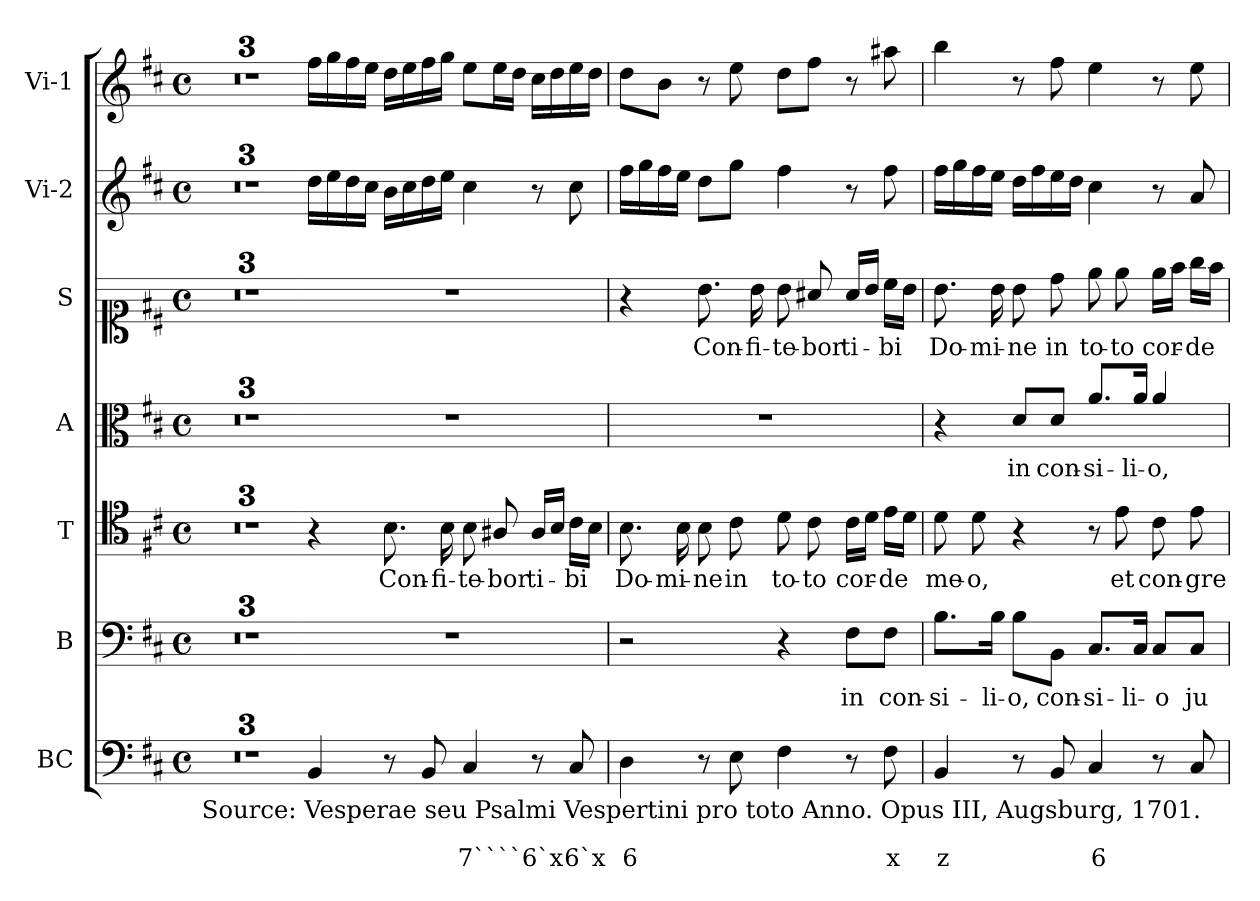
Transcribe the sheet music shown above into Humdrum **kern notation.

**kern	**text	**text	**kern	**text	**kern	**text	**kern	**text	**kern	**text	**kern	**kern
*part7	*part7	*part7	*part6	*part6	*part5	*part5	*part4	*part4	*part3	*part3	*part2	*part1
*staff7	*staff7	*staff7	*staff6	*staff6	*staff5	*staff5	*staff4	*staff4	*staff3	*staff3	*staff2	*staff1
*I"BC	*	*	*I"B	*	*I"T	*	*I"A	*	*I"S	*	*I"Vi-2	*I"Vi-1
*clefF4	*	*	*clefF4	*	*clefC4	*	*clefC3	*	*clefC1	*	*clefG2	*clefG2
*k[f#c#]	*	*	*k[f#c#]	*	*k[f#c#]	*	*k[f#c#]	*	*k[f#c#]	*	*k[f#c#]	*k[f#c#]
*D:	*	*	*D:	*	*D:	*	*D:	*	*D:	*	*D:	*D:
*M4/4	*	*	*M4/4	*	*M4/4	*	*M4/4	*	*M4/4	*	*M4/4	*M4/4
*met(c)	*	*	*met(c)	*	*met(c)	*	*met(c)	*	*met(c)	*	*met(c)	*met(c)
=1	=1	=1	=1	=1	=1	=1	=1	=1	=1	=1	=1	=1
!LO:TX:b:t=Source&colon; Vesperae seu Psalmi Vespertini pro toto Anno. Opus III, Augsburg, 1701.	!	!	!	!	!	!	!	!	!	!	!	!
1ryy	.	.	1ryy	.	1ryy	.	1ryy	.	1ryy	.	1ryy	1ryy
=2	=2	=2	=2	=2	=2	=2	=2	=2	=2	=2	=2	=2
1r	.	.	1r	.	1r	.	1r	.	1r	.	1r	1r
=3	=3	=3	=3	=3	=3	=3	=3	=3	=3	=3	=3	=3
*	*	*	*	*	*clefGv2	*	*clefG2	*	*clefG2	*	*	*
1ryy	.	.	1ryy	.	1ryy	.	1ryy	.	1ryy	.	1ryy	1ryy
=3X1-	=3X1-	=3X1-	=3X1-	=3X1-	=3X1-	=3X1-	=3X1-	=3X1-	=3X1-	=3X1-	=3X1-	=3X1-
4BB/	.	.	1r	.	4r	.	1r	.	1r	.	16dd\LL	16ff#\LL
.	.	.	.	.	.	.	.	.	.	.	16ee\	16gg\
.	.	.	.	.	.	.	.	.	.	.	16dd\	16ff#\
.	.	.	.	.	.	.	.	.	.	.	16cc#\JJ	16ee\JJ
!	!	!	!	!	!	!LO:LY:b	!	!	!	!	!	!
8r	.	.	.	.	8.B\	Con-	.	.	.	.	16b\LL	16dd\LL
.	.	.	.	.	.	.	.	.	.	.	16cc#\	16ee\
8BB/	.	.	.	.	.	.	.	.	.	.	16dd\	16ff#\
!	!	!	!	!	!	!LO:LY:b	!	!	!	!	!	!
.	.	.	.	.	16B\	-fi-	.	.	.	.	16ee\JJ	16gg\JJ
!	!	!LO:LY:b	!	!	!	!LO:LY:b	!	!	!	!	!	!
4C#/	.	7````6`x	.	.	8B\	-te-	.	.	.	.	4cc#\	8ee\L
!	!	!	!	!	!	!LO:LY:b	!	!	!	!	!	!
.	.	.	.	.	8A#X/	-bor	.	.	.	.	.	16ee\L
.	.	.	.	.	.	.	.	.	.	.	.	16dd\JJ
!	!	!	!	!	!	!LO:LY:b	!	!	!	!	!	!
8r	.	.	.	.	16A#/LL	ti-	.	.	.	.	8r	16cc#\LL
.	.	.	.	.	16B/JJ	.	.	.	.	.	.	16dd\
!	!	!LO:LY:b	!	!	!	!LO:LY:b	!	!	!	!	!	!
8C#/	.	6`x	.	.	16c#\LL	-bi	.	.	.	.	8cc#\	16ee\
.	.	.	.	.	16B\JJ	.	.	.	.	.	.	16dd\JJ
=4	=4	=4	=4	=4	=4	=4	=4	=4	=4	=4	=4	=4
!	!	!LO:LY:b	!	!	!	!LO:LY:b	!	!	!	!	!	!
4D\	.	6	2r	.	8.B\	Do-	1r	.	4r	.	16ff#\LL	8dd\L
.	.	.	.	.	.	.	.	.	.	.	16gg\	.
.	.	.	.	.	.	.	.	.	.	.	16ff#\	8b\J
!	!	!	!	!	!	!LO:LY:b	!	!	!	!	!	!
.	.	.	.	.	16B\	-mi-	.	.	.	.	16ee\JJ	.
!	!	!	!	!	!	!LO:LY:b	!	!	!	!LO:LY:b	!	!
8r	.	.	.	.	8B\	-ne	.	.	8.b\	Con-	8dd\L	8r
!	!	!	!	!	!	!LO:LY:b	!	!	!	!	!	!
8E\	.	.	.	.	8c#\	in	.	.	.	.	8gg\J	8ee\
!	!	!	!	!	!	!	!	!	!	!LO:LY:b	!	!
.	.	.	.	.	.	.	.	.	16b\	-fi-	.	.
!	!	!	!	!	!	!LO:LY:b	!	!	!	!LO:LY:b	!	!
4F#\	.	.	4r	.	8d\	to-	.	.	8b\	-te-	4ff#\	8dd\L
!	!	!	!	!	!	!LO:LY:b	!	!	!	!LO:LY:b	!	!
.	.	.	.	.	8c#\	-to	.	.	8a#X/	-bor	.	8ff#\J
!	!	!	!	!LO:LY:b	!	!LO:LY:b	!	!	!	!LO:LY:b	!	!
8r	.	.	8F#\L	in	16c#\LL	cor-	.	.	16a#/LL	ti-	8r	8r
.	.	.	.	.	16d\JJ	.	.	.	16b/JJ	.	.	.
!	!	!LO:LY:b	!	!LO:LY:b	!	!LO:LY:b	!	!	!	!LO:LY:b	!	!
8F#\	.	x	8F#\J	con-	16e\LL	-de	.	.	16cc#\LL	-bi	8ff#\	8aa#X\
.	.	.	.	.	16d\JJ	.	.	.	16b\JJ	.	.	.
=5	=5	=5	=5	=5	=5	=5	=5	=5	=5	=5	=5	=5
!	!	!LO:LY:b	!	!LO:LY:b	!	!LO:LY:b	!	!	!	!LO:LY:b	!	!
4BB/	.	z	8.B\L	-si-	8d\	me-	4r	.	8.b\	Do-	16ff#\LL	4bb\
.	.	.	.	.	.	.	.	.	.	.	16gg\	.
!	!	!	!	!	!	!LO:LY:b	!	!	!	!	!	!
.	.	.	.	.	8d\	-o,	.	.	.	.	16ff#\	.
!	!	!	!	!LO:LY:b	!	!	!	!	!	!LO:LY:b	!	!
.	.	.	16B\Jk	-li-	.	.	.	.	16b\	-mi-	16ee\JJ	.
!	!	!	!	!LO:LY:b	!	!	!	!LO:LY:b	!	!LO:LY:b	!	!
8r	.	.	8B\L	-o,	4r	.	8d/L	in	8b\	-ne	16dd\LL	8r
.	.	.	.	.	.	.	.	.	.	.	16ff#\	.
!	!	!	!	!LO:LY:b	!	!	!	!LO:LY:b	!	!LO:LY:b	!	!
8BB/	.	.	8BB\J	con-	.	.	8d/J	con-	8dd\	in	16ee\	8ff#\
.	.	.	.	.	.	.	.	.	.	.	16dd\JJ	.
!	!	!LO:LY:b	!	!LO:LY:b	!	!	!	!LO:LY:b	!	!LO:LY:b	!	!
4C#/	.	6	8.C#/L	-si-	8r	.	8.a/L	-si-	8ee\	to-	4cc#\	4ee\
!	!	!	!	!	!	!LO:LY:b	!	!	!	!LO:LY:b	!	!
.	.	.	.	.	8e\	et	.	.	8ee\	-to	.	.
!	!	!	!	!LO:LY:b	!	!	!	!LO:LY:b	!	!	!	!
.	.	.	16C#/Jk	-li-	.	.	16a/Jk	-li-	.	.	.	.
!	!	!	!	!LO:LY:b	!	!LO:LY:b	!	!LO:LY:b	!	!LO:LY:b	!	!
8r	.	.	8C#/L	-o	8c#\	con-	4a/	-o,	16ee\LL	cor-	8r	8r
.	.	.	.	.	.	.	.	.	16ff#\JJ	.	.	.
!	!	!	!	!LO:LY:b	!	!LO:LY:b	!	!	!	!LO:LY:b	!	!
8C#/	.	.	8C#/J	ju-	8e\	-gre-	.	.	16gg\LL	-de	8a/	8ee\
.	.	.	.	.	.	.	.	.	16ff#\JJ	.	.	.
=	=	=	=	=	=	=	=	=	=	=	=	=
*-	*-	*-	*-	*-	*-	*-	*-	*-	*-	*-	*-	*-
